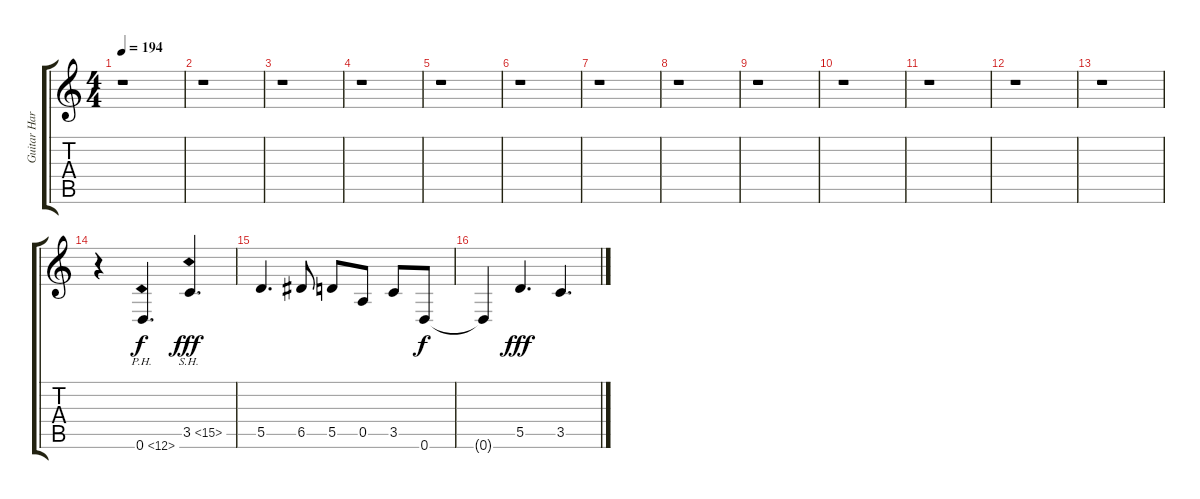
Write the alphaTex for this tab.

\track ("Guitar Harmonics" "Guitar Har") {instrument distortionguitar}
\staff {score tabs}
\tuning (E4 B3 G3 D3 A2 D2) {hide}
\ts (4 4)
\tempo 194
\clef g2
\ks c
r.1{dy f} |
r.1 |
r.1 |
r.1 |
r.1 |
r.1 |
r.1 |
r.1 |
r.1 |
r.1 |
r.1 |
r.1 |
r.1 |
r.4 0.6{ph 12}.4{d} 3.5{sh 12}.4{d dy fff} |
5.5.4{d} 6.5.8 5.5.8 0.5.8 3.5.8 0.6.8{dy f} |
0.6{t}.4 5.5.4{d dy fff} 3.5.4{d}
